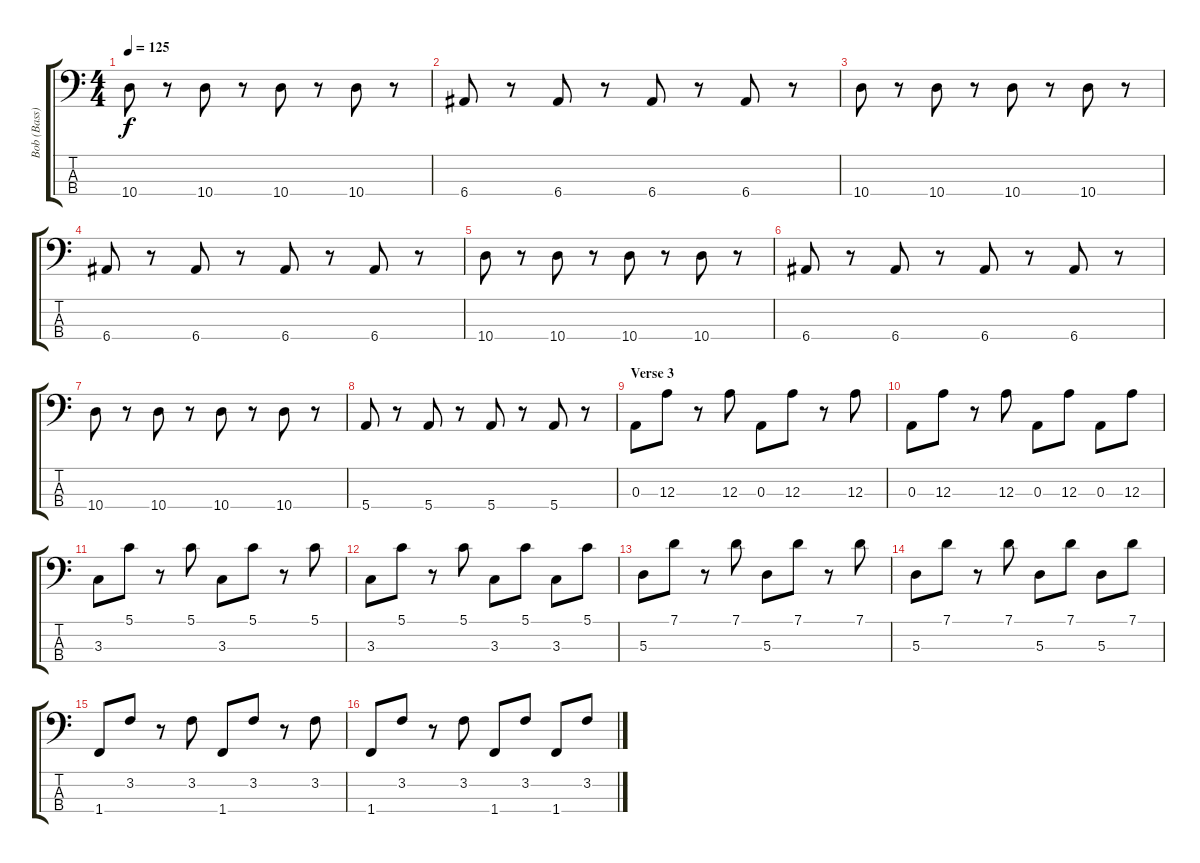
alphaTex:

\track ("Bob (Bass)" "Bob (Bass)") {instrument electricbassfinger}
\staff {score tabs}
\tuning (G2 D2 A1 E1) {hide}
\ts (4 4)
\tempo 125
\clef f4
\ks c
10.4.8{dy f} r.8 10.4.8 r.8 10.4.8 r.8 10.4.8 r.8 |
6.4.8 r.8 6.4.8 r.8 6.4.8 r.8 6.4.8 r.8 |
10.4.8 r.8 10.4.8 r.8 10.4.8 r.8 10.4.8 r.8 |
6.4.8 r.8 6.4.8 r.8 6.4.8 r.8 6.4.8 r.8 |
10.4.8 r.8 10.4.8 r.8 10.4.8 r.8 10.4.8 r.8 |
6.4.8 r.8 6.4.8 r.8 6.4.8 r.8 6.4.8 r.8 |
10.4.8 r.8 10.4.8 r.8 10.4.8 r.8 10.4.8 r.8 |
5.4.8 r.8 5.4.8 r.8 5.4.8 r.8 5.4.8 r.8 |
\section ("" "Verse 3")
0.3.8 12.3.8 r.8 12.3.8 0.3.8 12.3.8 r.8 12.3.8 |
0.3.8 12.3.8 r.8 12.3.8 0.3.8 12.3.8 0.3.8 12.3.8 |
3.3.8 5.1.8 r.8 5.1.8 3.3.8 5.1.8 r.8 5.1.8 |
3.3.8 5.1.8 r.8 5.1.8 3.3.8 5.1.8 3.3.8 5.1.8 |
5.3.8 7.1.8 r.8 7.1.8 5.3.8 7.1.8 r.8 7.1.8 |
5.3.8 7.1.8 r.8 7.1.8 5.3.8 7.1.8 5.3.8 7.1.8 |
1.4.8 3.2.8 r.8 3.2.8 1.4.8 3.2.8 r.8 3.2.8 |
1.4.8 3.2.8 r.8 3.2.8 1.4.8 3.2.8 1.4.8 3.2.8
